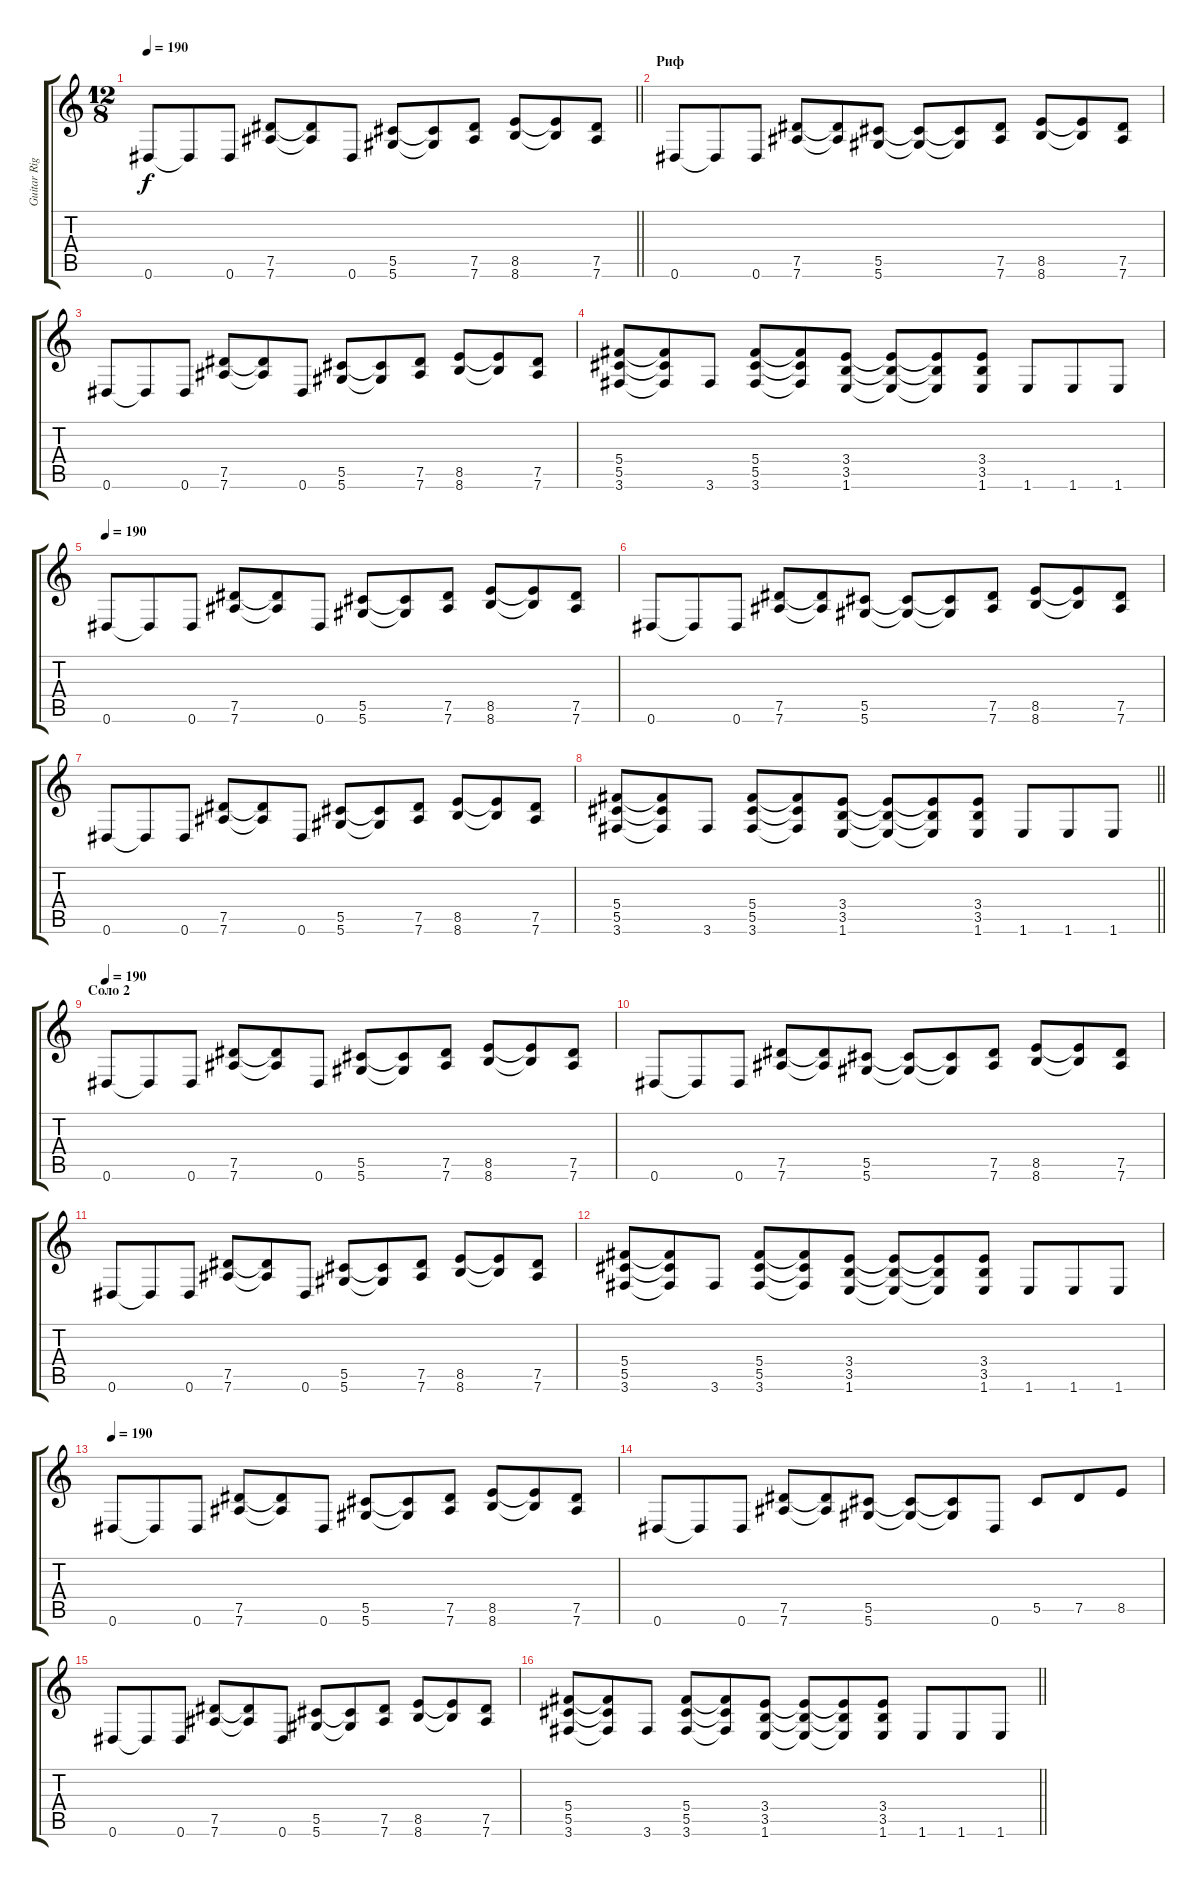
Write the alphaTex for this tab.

\track ("Guitar Right" "Guitar Rig") {instrument distortionguitar}
\staff {score tabs}
\tuning (Eb4 Bb3 Gb3 Db3 Ab2 Eb2) {hide}
\ts (12 8)
\tempo 190
\clef g2
\barLineRight lightlight
\ks c
0.6.8{dy f} 0.6{t}.8 0.6.8 (7.5 7.6).8 (7.5{t} 7.6{t}).8 0.6.8 (5.5 5.6).8 (5.5{t} 5.6{t}).8 (7.5 7.6).8 (8.5 8.6).8 (8.5{t} 8.6{t}).8 (7.5 7.6).8 |
\section ("" "Риф")
0.6.8 0.6{t}.8 0.6.8 (7.5 7.6).8 (7.5{t} 7.6{t}).8 (5.5 5.6).8 (5.5{t} 5.6{t}).8 (5.5{t} 5.6{t}).8 (7.5 7.6).8 (8.5 8.6).8 (8.5{t} 8.6{t}).8 (7.5 7.6).8 |
0.6.8 0.6{t}.8 0.6.8 (7.5 7.6).8 (7.5{t} 7.6{t}).8 0.6.8 (5.5 5.6).8 (5.5{t} 5.6{t}).8 (7.5 7.6).8 (8.5 8.6).8 (8.5{t} 8.6{t}).8 (7.5 7.6).8 |
(5.4 5.5 3.6).8 (5.4{t} 5.5{t} 3.6{t}).8 3.6.8 (5.4 5.5 3.6).8 (5.4{t} 5.5{t} 3.6{t}).8 (3.4 3.5 1.6).8 (3.4{t} 3.5{t} 1.6{t}).8 (3.4{t} 3.5{t} 1.6{t}).8 (3.4 3.5 1.6).8 1.6.8 1.6.8 1.6.8 |
\tempo 190
0.6.8 0.6{t}.8 0.6.8 (7.5 7.6).8 (7.5{t} 7.6{t}).8 0.6.8 (5.5 5.6).8 (5.5{t} 5.6{t}).8 (7.5 7.6).8 (8.5 8.6).8 (8.5{t} 8.6{t}).8 (7.5 7.6).8 |
0.6.8 0.6{t}.8 0.6.8 (7.5 7.6).8 (7.5{t} 7.6{t}).8 (5.5 5.6).8 (5.5{t} 5.6{t}).8 (5.5{t} 5.6{t}).8 (7.5 7.6).8 (8.5 8.6).8 (8.5{t} 8.6{t}).8 (7.5 7.6).8 |
0.6.8 0.6{t}.8 0.6.8 (7.5 7.6).8 (7.5{t} 7.6{t}).8 0.6.8 (5.5 5.6).8 (5.5{t} 5.6{t}).8 (7.5 7.6).8 (8.5 8.6).8 (8.5{t} 8.6{t}).8 (7.5 7.6).8 |
\barLineRight lightlight
(5.4 5.5 3.6).8 (5.4{t} 5.5{t} 3.6{t}).8 3.6.8 (5.4 5.5 3.6).8 (5.4{t} 5.5{t} 3.6{t}).8 (3.4 3.5 1.6).8 (3.4{t} 3.5{t} 1.6{t}).8 (3.4{t} 3.5{t} 1.6{t}).8 (3.4 3.5 1.6).8 1.6.8 1.6.8 1.6.8 |
\section ("" "Соло 2")
\tempo 190
0.6.8 0.6{t}.8 0.6.8 (7.5 7.6).8 (7.5{t} 7.6{t}).8 0.6.8 (5.5 5.6).8 (5.5{t} 5.6{t}).8 (7.5 7.6).8 (8.5 8.6).8 (8.5{t} 8.6{t}).8 (7.5 7.6).8 |
0.6.8 0.6{t}.8 0.6.8 (7.5 7.6).8 (7.5{t} 7.6{t}).8 (5.5 5.6).8 (5.5{t} 5.6{t}).8 (5.5{t} 5.6{t}).8 (7.5 7.6).8 (8.5 8.6).8 (8.5{t} 8.6{t}).8 (7.5 7.6).8 |
0.6.8 0.6{t}.8 0.6.8 (7.5 7.6).8 (7.5{t} 7.6{t}).8 0.6.8 (5.5 5.6).8 (5.5{t} 5.6{t}).8 (7.5 7.6).8 (8.5 8.6).8 (8.5{t} 8.6{t}).8 (7.5 7.6).8 |
(5.4 5.5 3.6).8 (5.4{t} 5.5{t} 3.6{t}).8 3.6.8 (5.4 5.5 3.6).8 (5.4{t} 5.5{t} 3.6{t}).8 (3.4 3.5 1.6).8 (3.4{t} 3.5{t} 1.6{t}).8 (3.4{t} 3.5{t} 1.6{t}).8 (3.4 3.5 1.6).8 1.6.8 1.6.8 1.6.8 |
\tempo 190
0.6.8 0.6{t}.8 0.6.8 (7.5 7.6).8 (7.5{t} 7.6{t}).8 0.6.8 (5.5 5.6).8 (5.5{t} 5.6{t}).8 (7.5 7.6).8 (8.5 8.6).8 (8.5{t} 8.6{t}).8 (7.5 7.6).8 |
0.6.8 0.6{t}.8 0.6.8 (7.5 7.6).8 (7.5{t} 7.6{t}).8 (5.5 5.6).8 (5.5{t} 5.6{t}).8 (5.5{t} 5.6{t}).8 0.6.8 5.5.8 7.5.8 8.5.8 |
0.6.8 0.6{t}.8 0.6.8 (7.5 7.6).8 (7.5{t} 7.6{t}).8 0.6.8 (5.5 5.6).8 (5.5{t} 5.6{t}).8 (7.5 7.6).8 (8.5 8.6).8 (8.5{t} 8.6{t}).8 (7.5 7.6).8 |
\barLineRight lightlight
(5.4 5.5 3.6).8 (5.4{t} 5.5{t} 3.6{t}).8 3.6.8 (5.4 5.5 3.6).8 (5.4{t} 5.5{t} 3.6{t}).8 (3.4 3.5 1.6).8 (3.4{t} 3.5{t} 1.6{t}).8 (3.4{t} 3.5{t} 1.6{t}).8 (3.4 3.5 1.6).8 1.6.8 1.6.8 1.6.8
